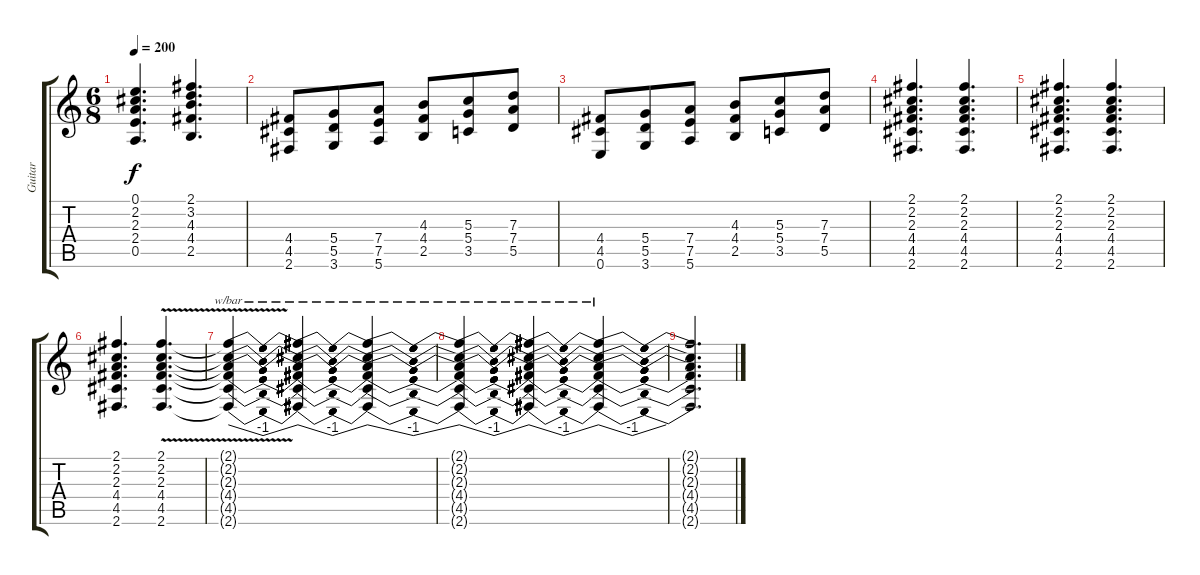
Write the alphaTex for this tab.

\track ("Guitar" "Guitar") {instrument distortionguitar}
\staff {score tabs}
\tuning (E4 B3 G3 D3 A2 E2) {hide}
\ts (6 8)
\tempo 200
\clef g2
\ks c
(0.1 2.2 2.3 2.4 0.5).4{d dy f} (2.1 3.2 4.3 4.4 2.5).4{d} |
(4.4 4.5 2.6).8 (5.4 5.5 3.6).8 (7.4 7.5 5.6).8 (4.3 4.4 2.5).8 (5.3 5.4 3.5).8 (7.3 7.4 5.5).8 |
(4.4 4.5 0.6).8 (5.4 5.5 3.6).8 (7.4 7.5 5.6).8 (4.3 4.4 2.5).8 (5.3 5.4 3.5).8 (7.3 7.4 5.5).8 |
(2.1 2.2 2.3 4.4 4.5 2.6).4{d} (2.1 2.2 2.3 4.4 4.5 2.6).4{d} |
(2.1 2.2 2.3 4.4 4.5 2.6).4{d} (2.1 2.2 2.3 4.4 4.5 2.6).4{d} |
(2.1 2.2 2.3 4.4 4.5 2.6).4{d} (2.1{v} 2.2 2.3 4.4 4.5 2.6).4{d} |
(2.1{t} 2.2{t} 2.3{t} 4.4{t} 4.5{t} 2.6{t}).4{tbe (dip default 0 0 30 -4 60 0)} (2.1{t} 2.2{t} 2.3{t} 4.4{t} 4.5{t} 2.6{t}).4{tbe (dip default 0 0 30 -4 60 0)} (2.1{t} 2.2{t} 2.3{t} 4.4{t} 4.5{t} 2.6{t}).4{tbe (dip default 0 0 30 -4 60 0)} |
(2.1{t} 2.2{t} 2.3{t} 4.4{t} 4.5{t} 2.6{t}).4{tbe (dip default 0 0 30 -4 60 0)} (2.1{t} 2.2{t} 2.3{t} 4.4{t} 4.5{t} 2.6{t}).4{tbe (dip default 0 0 30 -4 60 0)} (2.1{t} 2.2{t} 2.3{t} 4.4{t} 4.5{t} 2.6{t}).4{tbe (dip default 0 0 30 -4 60 0)} |
(2.1{t} 2.2{t} 2.3{t} 4.4{t} 4.5{t} 2.6{t}).2{d}
